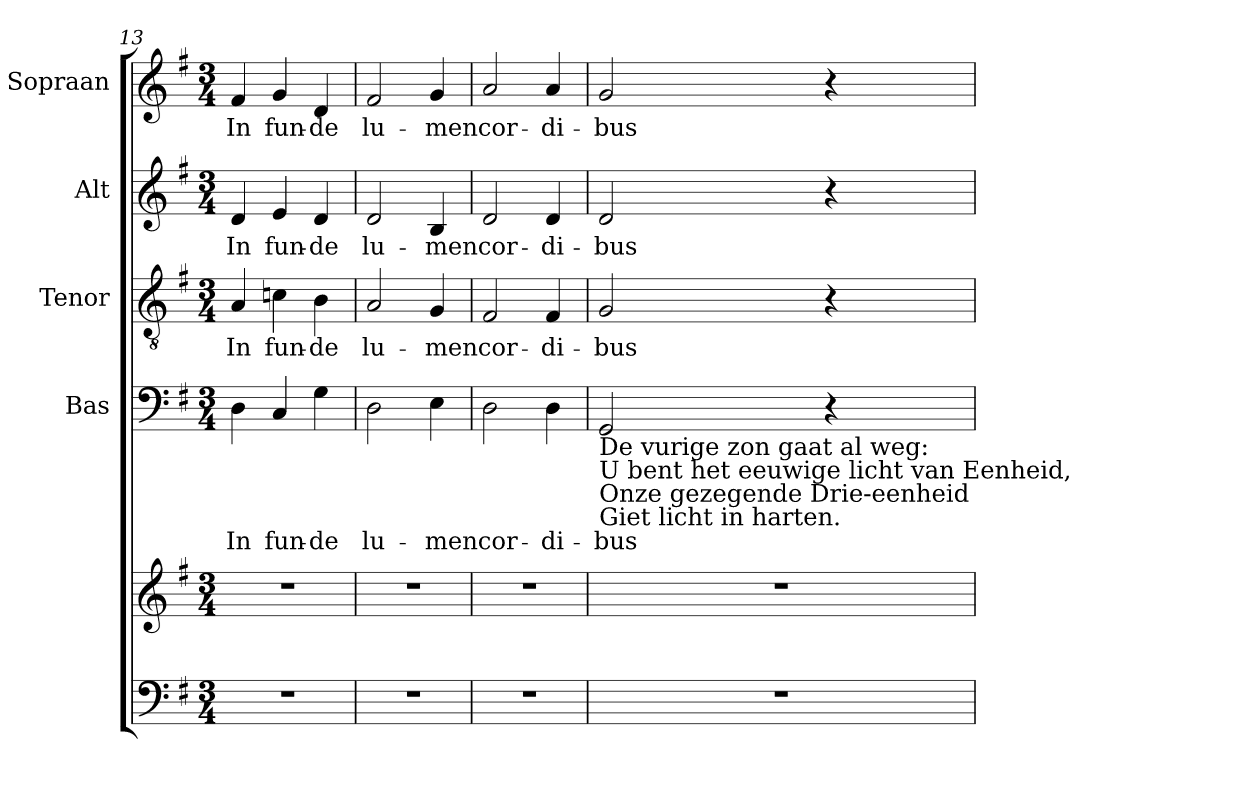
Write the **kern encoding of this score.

**kern	**kern	**kern	**text	**kern	**text	**kern	**text	**kern	**text
*part5	*part5	*part4	*part4	*part3	*part3	*part2	*part2	*part1	*part1
*staff6	*staff5	*staff4	*staff4	*staff3	*staff3	*staff2	*staff2	*staff1	*staff1
*	*	*I"Bas	*	*I"Tenor	*	*I"Alt	*	*I"Sopraan	*
*clefF4	*clefG2	*clefF4	*	*clefGv2	*	*clefG2	*	*clefG2	*
*k[f#]	*k[f#]	*k[f#]	*	*k[f#]	*	*k[f#]	*	*k[f#]	*
*G:	*G:	*G:	*	*G:	*	*G:	*	*G:	*
*M3/4	*M3/4	*M3/4	*	*M3/4	*	*M3/4	*	*M3/4	*
=13	=13	=13	=13	=13	=13	=13	=13	=13	=13
!	!	!	!LO:LY:b	!	!LO:LY:b	!	!LO:LY:b	!	!LO:LY:b
2.r	2.r	4D\	In	4A/	In	4d/	In	4f#/	In
!	!	!	!LO:LY:b	!	!LO:LY:b	!	!LO:LY:b	!	!LO:LY:b
.	.	4C/	fun-	4cni\	fun-	4e/	fun-	4g/	fun-
!	!	!	!LO:LY:b	!	!LO:LY:b	!	!LO:LY:b	!	!LO:LY:b
.	.	4G\	-de	4B\	-de	4d/	-de	4d/	-de
=14	=14	=14	=14	=14	=14	=14	=14	=14	=14
!	!	!	!LO:LY:b	!	!LO:LY:b	!	!LO:LY:b	!	!LO:LY:b
2.r	2.r	2D\	lu-	2A/	lu-	2d/	lu-	2f#/	lu-
!	!	!	!LO:LY:b	!	!LO:LY:b	!	!LO:LY:b	!	!LO:LY:b
.	.	4E\	-men	4G/	-men	4B/	-men	4g/	-men
=15	=15	=15	=15	=15	=15	=15	=15	=15	=15
!	!	!	!LO:LY:b	!	!LO:LY:b	!	!LO:LY:b	!	!LO:LY:b
2.r	2.r	2D\	cor-	2F#/	cor-	2d/	cor-	2a/	cor-
!	!	!	!LO:LY:b	!	!LO:LY:b	!	!LO:LY:b	!	!LO:LY:b
.	.	4D\	-di-	4F#/	-di-	4d/	-di-	4a/	-di-
!!LO:LB:g=z
=16	=16	=16	=16	=16	=16	=16	=16	=16	=16
!	!	!LO:TX:b:t=De vurige zon gaat al weg&colon;\nU bent het eeuwige licht van Eenheid,\nOnze gezegende Drie-eenheid\nGiet licht in harten.	!	!	!	!	!	!	!
!	!	!	!LO:LY:b	!	!LO:LY:b	!	!LO:LY:b	!	!LO:LY:b
2.r	2.r	2GG/	-bus	2G/	-bus	2d/	-bus	2g/	-bus
.	.	4r	.	4r	.	4r	.	4r	.
=	=	=	=	=	=	=	=	=	=
*-	*-	*-	*-	*-	*-	*-	*-	*-	*-
